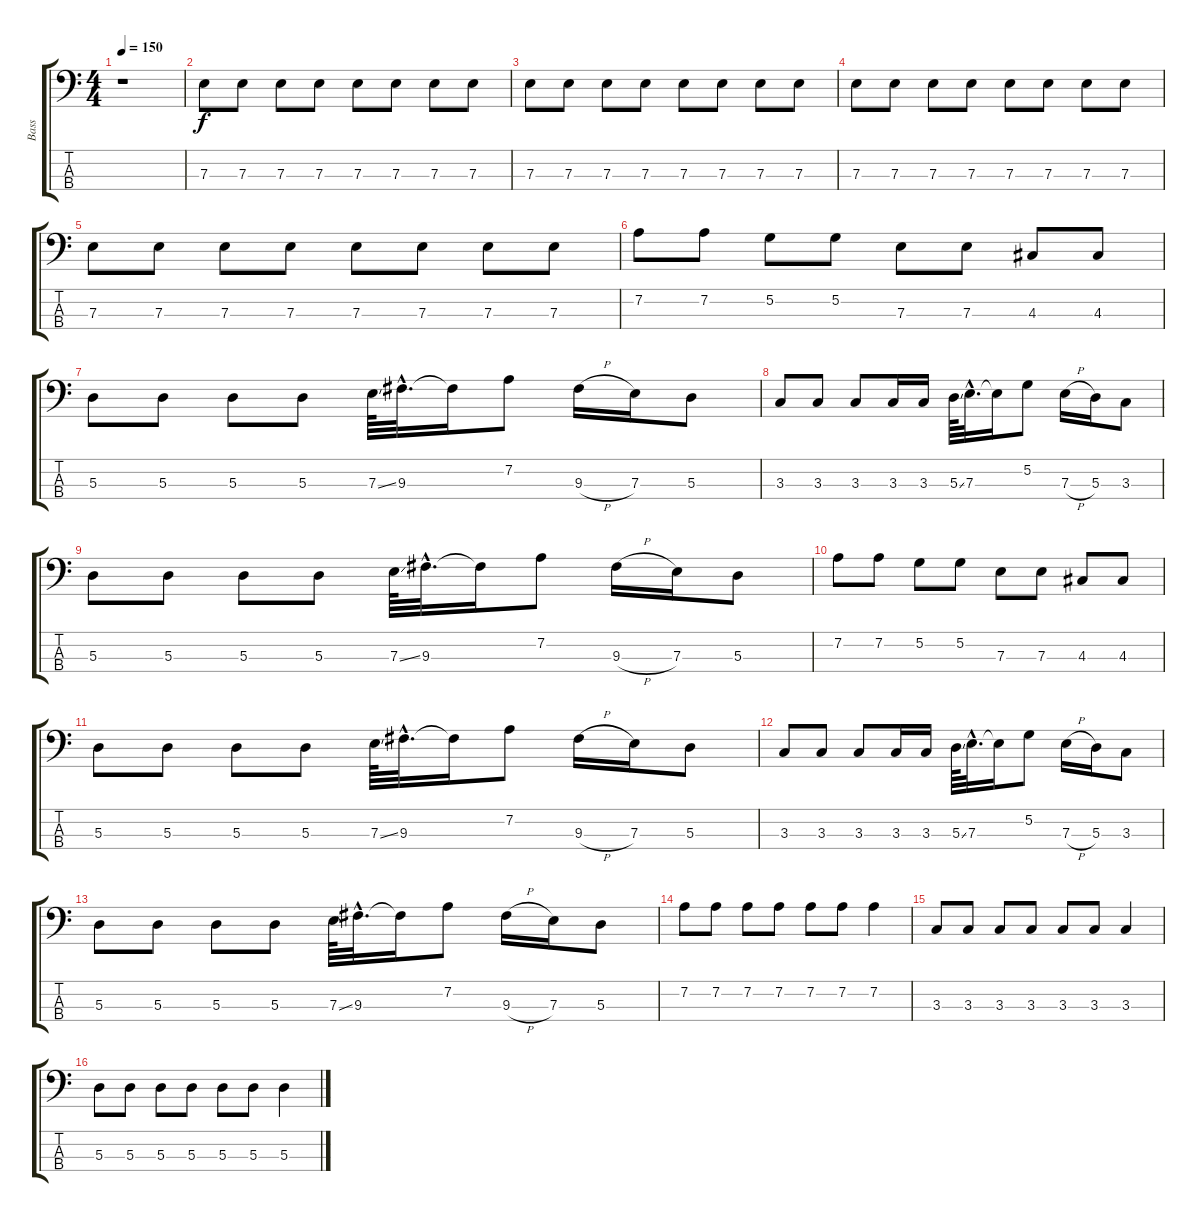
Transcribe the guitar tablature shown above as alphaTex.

\track ("Bass" "Bass") {instrument electricbassfinger}
\staff {score tabs}
\tuning (G2 D2 A1 E1) {hide}
\ts (4 4)
\tempo 150
\clef f4
\ks c
r.1{dy f instrument electricbassfinger} |
7.3.8 7.3.8 7.3.8 7.3.8 7.3.8 7.3.8 7.3.8 7.3.8 |
7.3.8 7.3.8 7.3.8 7.3.8 7.3.8 7.3.8 7.3.8 7.3.8 |
7.3.8 7.3.8 7.3.8 7.3.8 7.3.8 7.3.8 7.3.8 7.3.8 |
7.3.8 7.3.8 7.3.8 7.3.8 7.3.8 7.3.8 7.3.8 7.3.8 |
7.2.8 7.2.8 5.2.8 5.2.8 7.3.8 7.3.8 4.3.8 4.3.8 |
5.3.8 5.3.8 5.3.8 5.3.8 7.3{ss}.64 9.3{hac}.32{d} 9.3{t}.16 7.2.8 9.3{h}.16 7.3.16 5.3.8 |
3.3.8 3.3.8 3.3.8 3.3.16 3.3.16 5.3{ss}.64 7.3{hac}.32{d} 7.3{t}.16 5.2.8 7.3{h}.16 5.3.16 3.3.8 |
5.3.8 5.3.8 5.3.8 5.3.8 7.3{ss}.64 9.3{hac}.32{d} 9.3{t}.16 7.2.8 9.3{h}.16 7.3.16 5.3.8 |
7.2.8 7.2.8 5.2.8 5.2.8 7.3.8 7.3.8 4.3.8 4.3.8 |
5.3.8 5.3.8 5.3.8 5.3.8 7.3{ss}.64 9.3{hac}.32{d} 9.3{t}.16 7.2.8 9.3{h}.16 7.3.16 5.3.8 |
3.3.8 3.3.8 3.3.8 3.3.16 3.3.16 5.3{ss}.64 7.3{hac}.32{d} 7.3{t}.16 5.2.8 7.3{h}.16 5.3.16 3.3.8 |
5.3.8 5.3.8 5.3.8 5.3.8 7.3{ss}.64 9.3{hac}.32{d} 9.3{t}.16 7.2.8 9.3{h}.16 7.3.16 5.3.8 |
7.2.8 7.2.8 7.2.8 7.2.8 7.2.8 7.2.8 7.2.4 |
3.3.8 3.3.8 3.3.8 3.3.8 3.3.8 3.3.8 3.3.4 |
5.3.8 5.3.8 5.3.8 5.3.8 5.3.8 5.3.8 5.3.4
